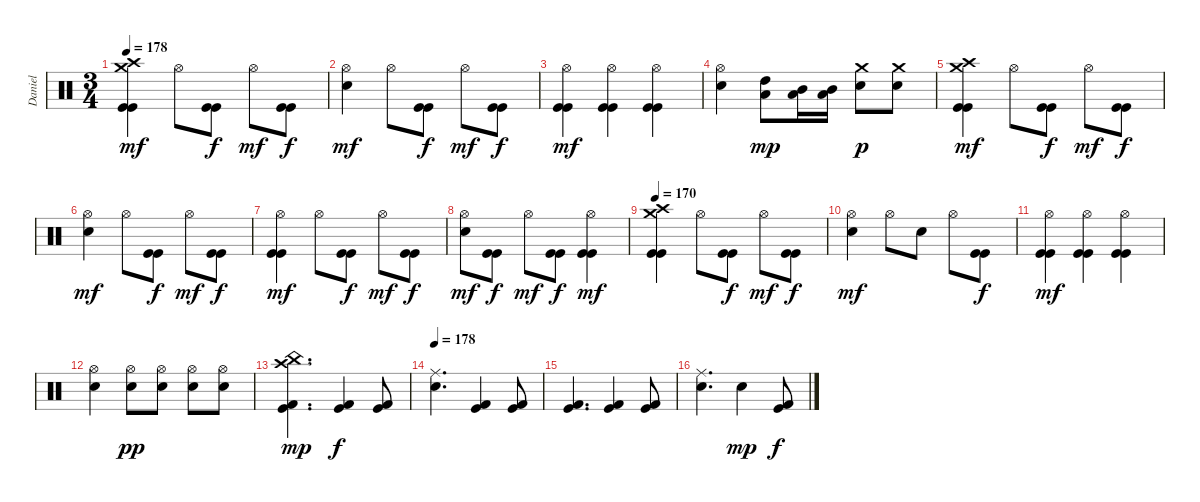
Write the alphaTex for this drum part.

\track ("Daniel" "Daniel") {instrument percussion}
\staff {score}
\articulation defaults
\ts (3 4)
\tempo 178
\clef neutral
\ks c
("Kick (hit)" "Kick (hit)" "Crash high (hit)" "Crash medium (hit)").4{dy mf} "Hi-Hat (open)".8 ("Kick (hit)" "Kick (hit)").8{dy f} "Hi-Hat (open)".8{dy mf} ("Kick (hit)" "Kick (hit)").8{dy f} |
("Electric Snare (hit)" "Hi-Hat (open)").4{dy mf} "Hi-Hat (open)".8 ("Kick (hit)" "Kick (hit)").8{dy f} "Hi-Hat (open)".8{dy mf} ("Kick (hit)" "Kick (hit)").8{dy f} |
("Kick (hit)" "Kick (hit)" "Hi-Hat (open)").4{dy mf} ("Kick (hit)" "Kick (hit)" "Hi-Hat (open)").4 ("Kick (hit)" "Kick (hit)" "Hi-Hat (open)").4 |
("Electric Snare (hit)" "Hi-Hat (open)").4 ("Low Tom (hit)" "High Tom (hit)").8{dy mp} ("Low Tom (hit)" "Mid Tom (hit)").16 ("Low Tom (hit)" "Mid Tom (hit)").16 ("Electric Snare (hit)" "Crash medium (hit)").8{dy p} ("Electric Snare (hit)" "Crash medium (hit)").8 |
("Kick (hit)" "Kick (hit)" "Crash high (hit)" "Crash medium (hit)").4{dy mf} "Hi-Hat (open)".8 ("Kick (hit)" "Kick (hit)").8{dy f} "Hi-Hat (open)".8{dy mf} ("Kick (hit)" "Kick (hit)").8{dy f} |
("Electric Snare (hit)" "Hi-Hat (open)").4{dy mf} "Hi-Hat (open)".8 ("Kick (hit)" "Kick (hit)").8{dy f} "Hi-Hat (open)".8{dy mf} ("Kick (hit)" "Kick (hit)").8{dy f} |
("Kick (hit)" "Kick (hit)" "Hi-Hat (open)").4{dy mf} "Hi-Hat (open)".8 ("Kick (hit)" "Kick (hit)").8{dy f} "Hi-Hat (open)".8{dy mf} ("Kick (hit)" "Kick (hit)").8{dy f} |
("Electric Snare (hit)" "Hi-Hat (open)").8{dy mf} ("Kick (hit)" "Kick (hit)").8{dy f} "Hi-Hat (open)".8{dy mf} ("Kick (hit)" "Kick (hit)").8{dy f} ("Kick (hit)" "Kick (hit)" "Hi-Hat (open)").4{dy mf} |
\tempo 170
("Kick (hit)" "Kick (hit)" "Crash high (hit)" "Crash medium (hit)").4 "Hi-Hat (open)".8 ("Kick (hit)" "Kick (hit)").8{dy f} "Hi-Hat (open)".8{dy mf} ("Kick (hit)" "Kick (hit)").8{dy f} |
("Electric Snare (hit)" "Hi-Hat (open)").4{dy mf} "Hi-Hat (open)".8 "Electric Snare (hit)".8 "Hi-Hat (open)".8 ("Kick (hit)" "Kick (hit)").8{dy f} |
("Kick (hit)" "Kick (hit)" "Hi-Hat (open)").4{dy mf} ("Kick (hit)" "Kick (hit)" "Hi-Hat (open)").4 ("Kick (hit)" "Kick (hit)" "Hi-Hat (open)").4 |
("Electric Snare (hit)" "Hi-Hat (open)").4 ("Electric Snare (hit)" "Hi-Hat (open)").8{dy pp} ("Electric Snare (hit)" "Hi-Hat (open)").8 ("Electric Snare (hit)" "Hi-Hat (open)").8 ("Electric Snare (hit)" "Hi-Hat (open)").8 |
("Kick (hit)" "Kick (hit) 2" "China (hit)" "Crash high (hit)").4{d dy mp} ("Kick (hit)" "Kick (hit) 2").4{dy f} ("Kick (hit)" "Kick (hit) 2").8 |
\tempo 178
("Electric Snare (hit)" "Ride (middle)").4{d} ("Kick (hit)" "Kick (hit) 2").4 ("Kick (hit)" "Kick (hit) 2").8 |
("Kick (hit)" "Kick (hit) 2").4{d} ("Kick (hit)" "Kick (hit) 2").4 ("Kick (hit)" "Kick (hit) 2").8 |
("Electric Snare (hit)" "Ride (middle)").4{d} "Electric Snare (hit)".4{dy mp} ("Kick (hit)" "Kick (hit) 2").8{dy f}
